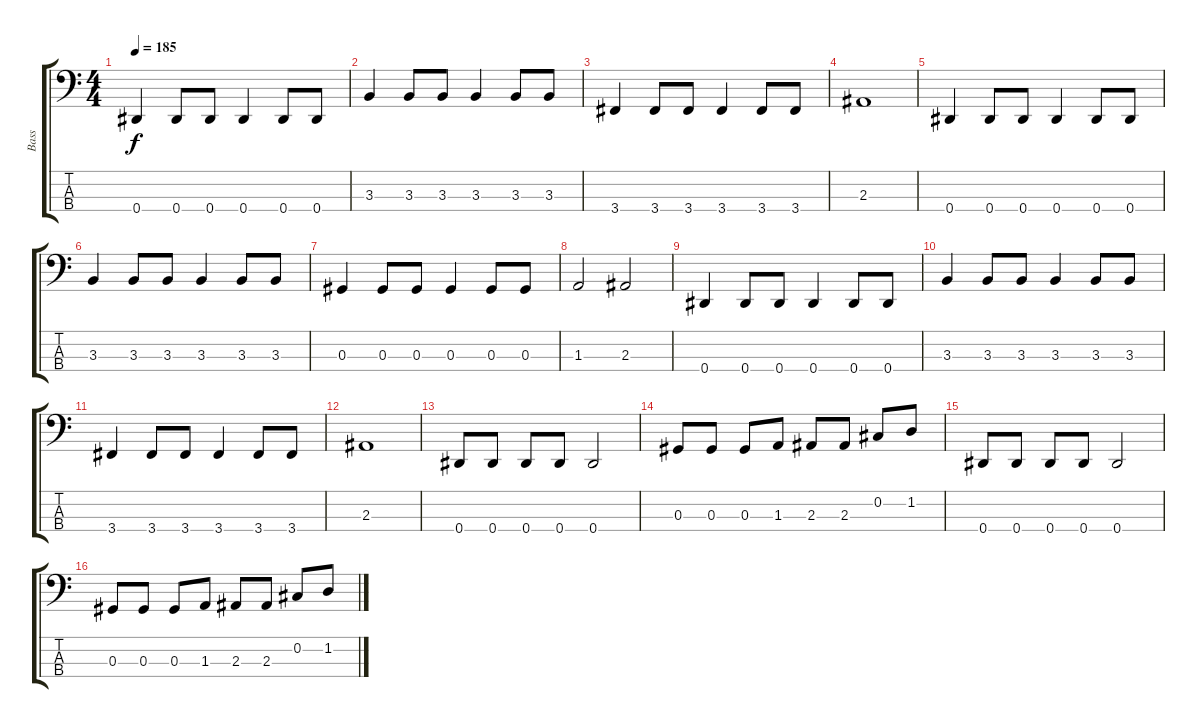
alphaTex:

\track ("Bass" "Bass") {instrument electricbasspick}
\staff {score tabs}
\tuning (Gb2 Db2 Ab1 Eb1) {hide}
\ts (4 4)
\tempo 185
\clef f4
\ks c
0.4.4{dy f} 0.4.8 0.4.8 0.4.4 0.4.8 0.4.8 |
3.3.4 3.3.8 3.3.8 3.3.4 3.3.8 3.3.8 |
3.4.4 3.4.8 3.4.8 3.4.4 3.4.8 3.4.8 |
2.3.1 |
0.4.4 0.4.8 0.4.8 0.4.4 0.4.8 0.4.8 |
3.3.4 3.3.8 3.3.8 3.3.4 3.3.8 3.3.8 |
0.3.4 0.3.8 0.3.8 0.3.4 0.3.8 0.3.8 |
1.3.2 2.3.2 |
0.4.4 0.4.8 0.4.8 0.4.4 0.4.8 0.4.8 |
3.3.4 3.3.8 3.3.8 3.3.4 3.3.8 3.3.8 |
3.4.4 3.4.8 3.4.8 3.4.4 3.4.8 3.4.8 |
2.3.1 |
0.4.8 0.4.8 0.4.8 0.4.8 0.4.2 |
0.3.8 0.3.8 0.3.8 1.3.8 2.3.8 2.3.8 0.2.8 1.2.8 |
0.4.8 0.4.8 0.4.8 0.4.8 0.4.2 |
0.3.8 0.3.8 0.3.8 1.3.8 2.3.8 2.3.8 0.2.8 1.2.8
